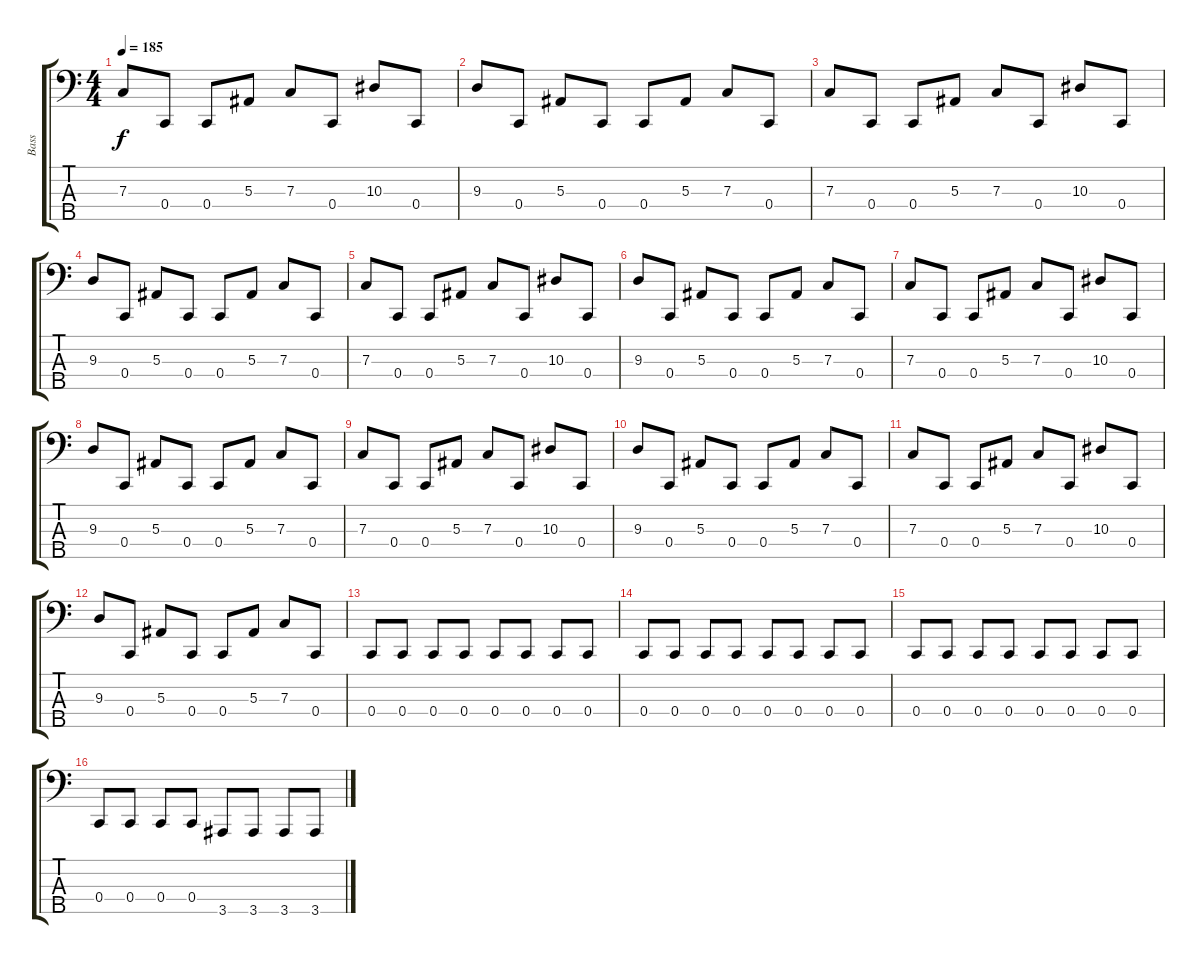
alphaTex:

\track ("Bass" "Bass") {instrument electricbassfinger}
\staff {score tabs}
\tuning (Eb2 Bb1 F1 C1 G0) {hide}
\ts (4 4)
\tempo 185
\clef f4
\ks c
7.3.8{dy f} 0.4.8 0.4.8 5.3.8 7.3.8 0.4.8 10.3.8 0.4.8 |
9.3.8 0.4.8 5.3.8 0.4.8 0.4.8 5.3.8 7.3.8 0.4.8 |
7.3.8 0.4.8 0.4.8 5.3.8 7.3.8 0.4.8 10.3.8 0.4.8 |
9.3.8 0.4.8 5.3.8 0.4.8 0.4.8 5.3.8 7.3.8 0.4.8 |
7.3.8 0.4.8 0.4.8 5.3.8 7.3.8 0.4.8 10.3.8 0.4.8 |
9.3.8 0.4.8 5.3.8 0.4.8 0.4.8 5.3.8 7.3.8 0.4.8 |
7.3.8 0.4.8 0.4.8 5.3.8 7.3.8 0.4.8 10.3.8 0.4.8 |
9.3.8 0.4.8 5.3.8 0.4.8 0.4.8 5.3.8 7.3.8 0.4.8 |
7.3.8 0.4.8 0.4.8 5.3.8 7.3.8 0.4.8 10.3.8 0.4.8 |
9.3.8 0.4.8 5.3.8 0.4.8 0.4.8 5.3.8 7.3.8 0.4.8 |
7.3.8 0.4.8 0.4.8 5.3.8 7.3.8 0.4.8 10.3.8 0.4.8 |
9.3.8 0.4.8 5.3.8 0.4.8 0.4.8 5.3.8 7.3.8 0.4.8 |
0.4.8 0.4.8 0.4.8 0.4.8 0.4.8 0.4.8 0.4.8 0.4.8 |
0.4.8 0.4.8 0.4.8 0.4.8 0.4.8 0.4.8 0.4.8 0.4.8 |
0.4.8 0.4.8 0.4.8 0.4.8 0.4.8 0.4.8 0.4.8 0.4.8 |
0.4.8 0.4.8 0.4.8 0.4.8 3.5.8 3.5.8 3.5.8 3.5.8
